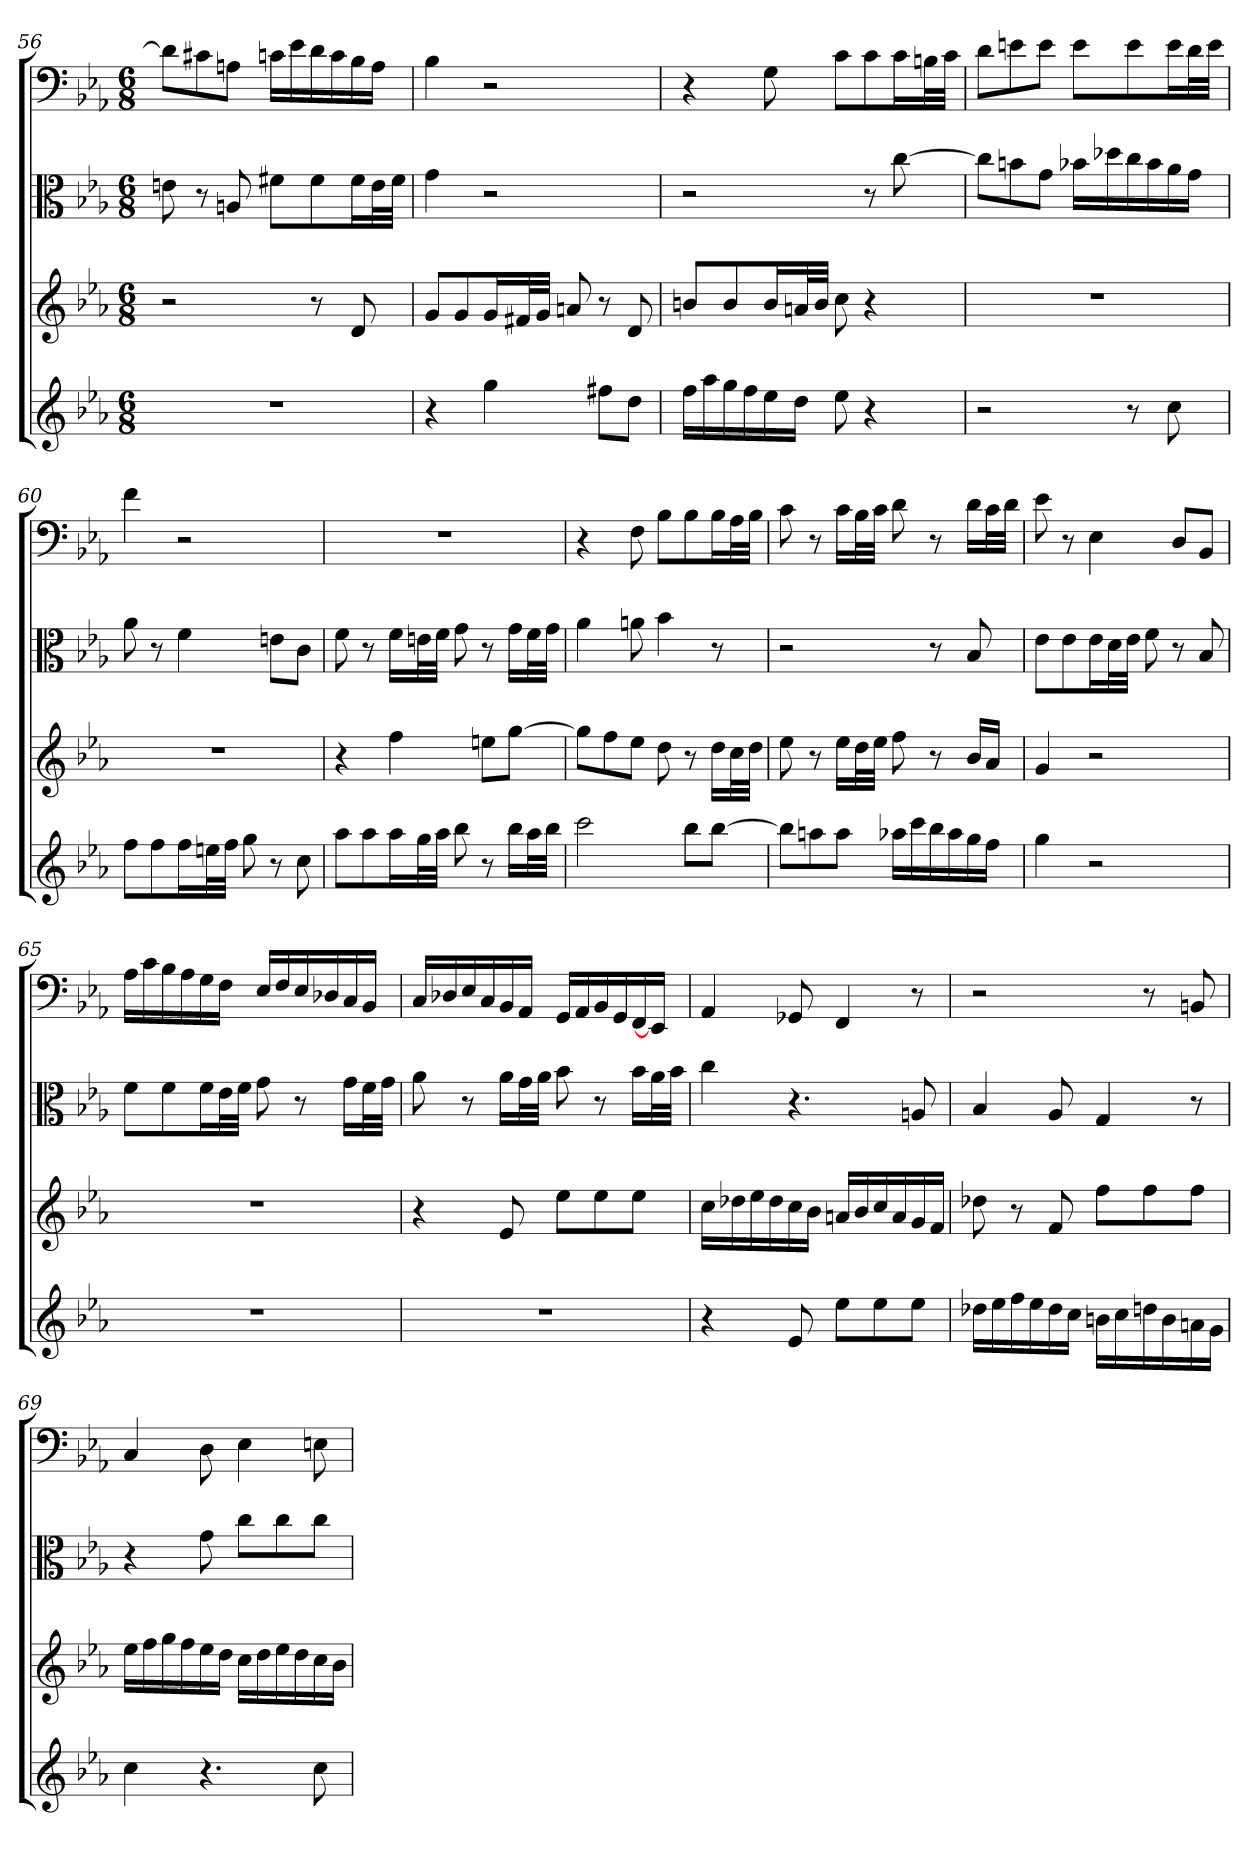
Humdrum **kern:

**kern	**kern	**kern	**kern
*part4	*part3	*part2	*part1
*staff4	*staff3	*staff2	*staff1
*	*	*clefC3	*clefF4
*k[b-e-a-]	*k[b-e-a-]	*k[b-e-a-]	*k[b-e-a-]
*E-:	*E-:	*E-:	*E-:
*M6/8	*M6/8	*M6/8	*M6/8
=56	=56	=56	=56
2.r	2r	8en	8d\L]
.	.	8r	8c#X\
.	.	8An	8An\J
.	.	8f#X\L	16cn\LL
.	.	.	16e-\
.	8r	8f#\	16d\
.	.	.	16c\
.	8d	16f#\L	16B-\
.	.	32e\L	16A\JJ
.	.	32f#\JJJ	.
=57	=57	=57	=57
4r	8gL	4g	4B-
.	8g	.	.
4gg	16gL	2r	2r
.	32f#XL	.	.
.	32gJJJ	.	.
.	8an	.	.
8ff#XL	8r	.	.
8ddJ	8d	.	.
=58	=58	=58	=58
16ffLL	8bnL	2r	4r
16aa-	.	.	.
16gg	8b	.	.
16ff	.	.	.
16ee-	16bL	.	8G
16ddJJ	32anL	.	.
.	32bJJJ	.	.
8ee-	8cc	.	8c\L
4r	4r	8r	8c\
.	.	[8cc	16c\L
.	.	.	32Bn\L
.	.	.	32c\JJJ
=59	=59	=59	=59
2r	2.r	8cc\L]	8d\L
.	.	8bn\	8en\
.	.	8g\J	8e\J
.	.	16b-X\LL	8e\L
.	.	16dd-X\	.
8r	.	16cc\	8e\
.	.	16b-\	.
8cc	.	16a-\	16e\L
.	.	16g\JJ	32d\L
.	.	.	32e\JJJ
=60	=60	=60	=60
8ffL	2.r	8a-	4f
8ff	.	8r	.
16ffL	.	4f	2r
32eenL	.	.	.
32ffJJJ	.	.	.
8gg	.	.	.
8r	.	8en\L	.
8cc	.	8c\J	.
=61	=61	=61	=61
8aa-L	4r	8f	2.r
8aa-	.	8r	.
16aa-L	4ff	16f\LL	.
32ggL	.	32en\L	.
32aa-JJJ	.	32f\JJJ	.
8bb-	.	8g	.
8r	8eenL	8r	.
16bb-LL	[8ggJ	16g\LL	.
32aa-L	.	32f\L	.
32bb-JJJ	.	32g\JJJ	.
=62	=62	=62	=62
2ccc	8ggL]	4a-	4r
.	8ff	.	.
.	8ee-J	8an	8F
.	8dd	4b-	8B-\L
8bb-L	8r	.	8B-\
[8bb-J	16ddLL	8r	16B-\L
.	32ccL	.	32A-\L
.	32ddJJJ	.	32B-\JJJ
=63	=63	=63	=63
8bb-L]	8ee-	2r	8c
8aan	8r	.	8r
8aaJ	16ee-LL	.	16c\LL
.	32ddL	.	32B-\L
.	32ee-JJJ	.	32c\JJJ
16aa-XLL	8ff	.	8d
16ccc	.	.	.
16bb-	8r	8r	8r
16aa-	.	.	.
16gg	16b-LL	8B-	16d\LL
16ffJJ	16a-JJ	.	32c\L
.	.	.	32d\JJJ
=64	=64	=64	=64
4gg	4g	8e-\L	8e-
.	.	8e-\	8r
2r	2r	16e-\L	4E-
.	.	32d\L	.
.	.	32e-\JJJ	.
.	.	8f	.
.	.	8r	8D/L
.	.	8B-	8BB-/J
=65	=65	=65	=65
2.r	2.r	8f\L	16A-\LL
.	.	.	16c\
.	.	8f\	16B-\
.	.	.	16A-\
.	.	16f\L	16G\
.	.	32e-\L	16F\JJ
.	.	32f\JJJ	.
.	.	8g	16E-/LL
.	.	.	16F/
.	.	8r	16E-/
.	.	.	16D-X/
.	.	16g\LL	16C/
.	.	32f\L	16BB-/JJ
.	.	32g\JJJ	.
=66	=66	=66	=66
2.r	4r	8a-	16C/LL
.	.	.	16D-X/
.	.	8r	16E-/
.	.	.	16C/
.	8e-	16a-\LL	16BB-/
.	.	32g\L	16AA-/JJ
.	.	32a-\JJJ	.
.	8ee-L	8b-	16GG/LL
.	.	.	16AA-/
.	8ee-	8r	16BB-/
.	.	.	16GG/
.	8ee-J	16b-\LL	16FF/
.	.	32a-\L	16EE-/JJ]
.	.	32b-\JJJ	.
=67	=67	=67	=67
4r	16ccLL	4cc	4AA-
.	16dd-X	.	.
.	16ee-	.	.
.	16dd-	.	.
8e-	16cc	4.r	8GG-X
.	16b-JJ	.	.
8ee-L	16anLL	.	4FF
.	16b-	.	.
8ee-	16cc	.	.
.	16a	.	.
8ee-J	16g	8An	8r
.	16fJJ	.	.
=68	=68	=68	=68
16dd-XLL	8dd-X	4B-	2r
16ee-	.	.	.
16ff	8r	.	.
16ee-	.	.	.
16dd-	8f	8A-	.
16ccJJ	.	.	.
16bnLL	8ffL	4G	.
16cc	.	.	.
16ddn	8ff	.	8r
16b	.	.	.
16an	8ffJ	8r	8BBn
16gJJ	.	.	.
=69	=69	=69	=69
4cc	16ee-LL	4r	4C
.	16ff	.	.
.	16gg	.	.
.	16ff	.	.
4.r	16ee-	8g	8D
.	16ddJJ	.	.
.	16ccLL	8cc\L	4E-
.	16dd	.	.
.	16ee-	8cc\	.
.	16dd	.	.
8cc	16cc	8cc\J	8En
.	16b-JJ	.	.
=	=	=	=
*-	*-	*-	*-
